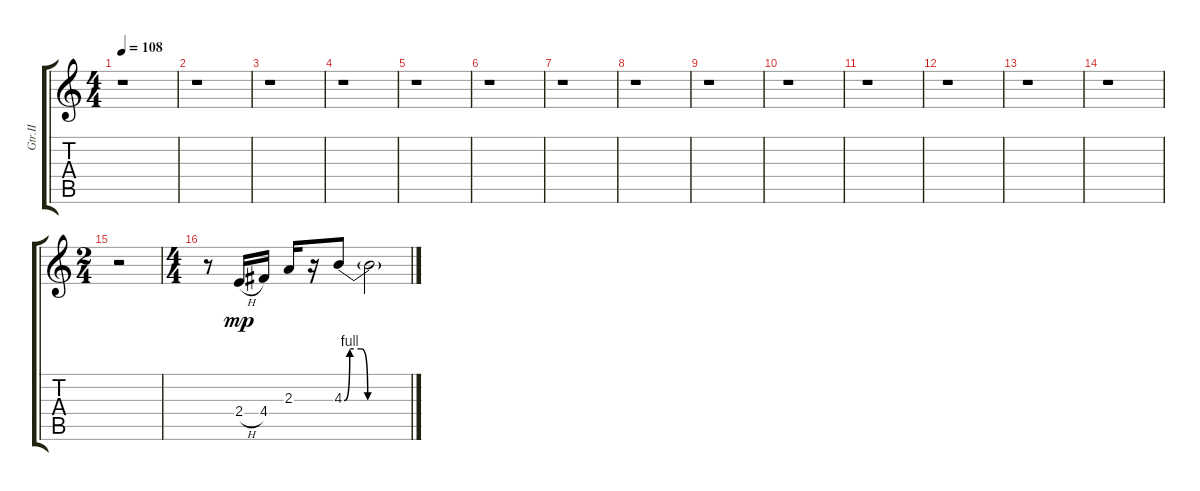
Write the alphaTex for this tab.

\track ("Gtr.II" "Gtr.II") {instrument electricguitarclean}
\staff {score tabs}
\tuning (E4 B3 G3 D3 A2 E2) {hide}
\ts (4 4)
\tempo 108
\clef g2
\ks c
r.1{dy mp instrument electricguitarclean} |
r.1 |
r.1 |
r.1 |
r.1 |
r.1 |
r.1 |
r.1 |
r.1 |
r.1 |
r.1 |
r.1 |
r.1 |
r.1 |
\ts (2 4)
r.2 |
\ts (4 4)
r.8 2.4{h}.16 4.4.16 2.3.16 r.16 4.3{be (custom 0 0 5 4 15 4 21 0 60 0)}.8 4.3{t}.2
